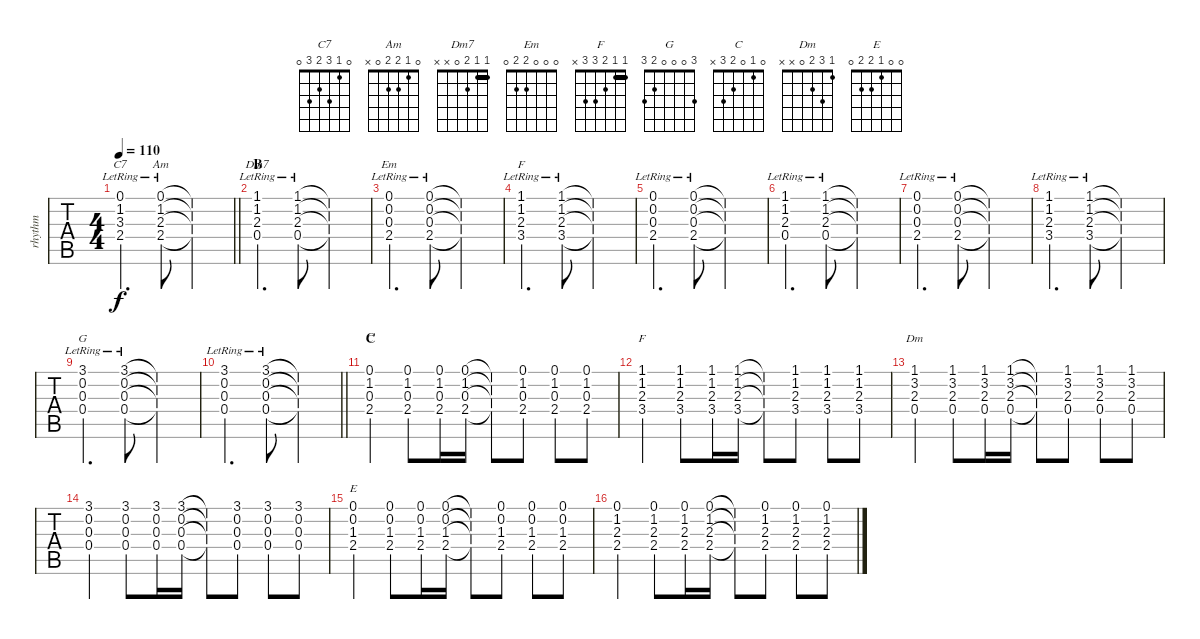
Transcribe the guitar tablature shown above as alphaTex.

\track ("rhythm" "rhythm") {instrument acousticguitarsteel}
\staff {tabs}
\tuning (E4 B3 G3 D3 A2 E2) {hide}
\chord ("C7" 0 1 3 2 3 0)
\chord ("Am" 0 1 2 2 0 x)
\chord ("Dm7" 1 1 2 0 x x) {barre 1}
\chord ("Em" 0 0 0 2 2 0)
\chord ("F" 1 1 2 3 3 1) {barre 1}
\chord ("G" 3 0 0 0 2 3)
\chord ("C" 0 1 0 2 3 x)
\chord ("F" 1 1 2 3 3 x) {barre 1}
\chord ("Dm" 1 3 2 0 x x)
\chord ("E" 0 0 1 2 2 0)
\ts (4 4)
\tempo 110
\clef g2
\barLineRight lightlight
\ks c
(0.1{lr} 1.2{lr} 3.3{lr} 2.4{lr}).4{d ch "C7" dy f} (0.1{lr} 1.2{lr} 2.3{lr} 2.4{lr}).8{ch "Am"} (0.1{t} 1.2{t} 2.3{t} 2.4{t}).2 |
\section ("" "B")
(1.1{lr} 1.2{lr} 2.3{lr} 0.4{lr}).4{d ch "Dm7"} (1.1{lr} 1.2{lr} 2.3{lr} 0.4{lr}).8 (1.1{t} 1.2{t} 2.3{t} 0.4{t}).2 |
(0.1{lr} 0.2{lr} 0.3{lr} 2.4{lr}).4{d ch "Em"} (0.1{lr} 0.2{lr} 0.3{lr} 2.4{lr}).8 (0.1{t} 0.2{t} 0.3{t} 2.4{t}).2 |
(1.1{lr} 1.2{lr} 2.3{lr} 3.4{lr}).4{d ch "F"} (1.1{lr} 1.2{lr} 2.3{lr} 3.4{lr}).8 (1.1{t} 1.2{t} 2.3{t} 3.4{t}).2 |
(0.1{lr} 0.2{lr} 0.3{lr} 2.4{lr}).4{d} (0.1{lr} 0.2{lr} 0.3{lr} 2.4{lr}).8 (0.1{t} 0.2{t} 0.3{t} 2.4{t}).2 |
(1.1{lr} 1.2{lr} 2.3{lr} 0.4{lr}).4{d} (1.1{lr} 1.2{lr} 2.3{lr} 0.4{lr}).8 (1.1{t} 1.2{t} 2.3{t} 0.4{t}).2 |
(0.1{lr} 0.2{lr} 0.3{lr} 2.4{lr}).4{d} (0.1{lr} 0.2{lr} 0.3{lr} 2.4{lr}).8 (0.1{t} 0.2{t} 0.3{t} 2.4{t}).2 |
(1.1{lr} 1.2{lr} 2.3{lr} 3.4{lr}).4{d} (1.1{lr} 1.2{lr} 2.3{lr} 3.4{lr}).8 (1.1{t} 1.2{t} 2.3{t} 3.4{t}).2 |
(3.1{lr} 0.2{lr} 0.3{lr} 0.4{lr}).4{d ch "G"} (3.1{lr} 0.2{lr} 0.3{lr} 0.4{lr}).8 (3.1{t} 0.2{t} 0.3{t} 0.4{t}).2 |
\barLineRight lightlight
(3.1{lr} 0.2{lr} 0.3{lr} 0.4{lr}).4{d} (3.1{lr} 0.2{lr} 0.3{lr} 0.4{lr}).8 (3.1{t} 0.2{t} 0.3{t} 0.4{t}).2 |
\section ("" "C")
(0.1 1.2 0.3 2.4).4{ch "C"} (0.1 1.2 0.3 2.4).8 (0.1 1.2 0.3 2.4).16 (0.1 1.2 0.3 2.4).16 (0.1{t} 1.2{t} 0.3{t} 2.4{t}).8 (0.1 1.2 0.3 2.4).8 (0.1 1.2 0.3 2.4).8 (0.1 1.2 0.3 2.4).8 |
(1.1 1.2 2.3 3.4).4{ch "F"} (1.1 1.2 2.3 3.4).8 (1.1 1.2 2.3 3.4).16 (1.1 1.2 2.3 3.4).16 (1.1{t} 1.2{t} 2.3{t} 3.4{t}).8 (1.1 1.2 2.3 3.4).8 (1.1 1.2 2.3 3.4).8 (1.1 1.2 2.3 3.4).8 |
(1.1 3.2 2.3 0.4).4{ch "Dm"} (1.1 3.2 2.3 0.4).8 (1.1 3.2 2.3 0.4).16 (1.1 3.2 2.3 0.4).16 (1.1{t} 3.2{t} 2.3{t} 0.4{t}).8 (1.1 3.2 2.3 0.4).8 (1.1 3.2 2.3 0.4).8 (1.1 3.2 2.3 0.4).8 |
(3.1 0.2 0.3 0.4).4 (3.1 0.2 0.3 0.4).8 (3.1 0.2 0.3 0.4).16 (3.1 0.2 0.3 0.4).16 (3.1{t} 0.2{t} 0.3{t} 0.4{t}).8 (3.1 0.2 0.3 0.4).8 (3.1 0.2 0.3 0.4).8 (3.1 0.2 0.3 0.4).8 |
(0.1 0.2 1.3 2.4).4{ch "E"} (0.1 0.2 1.3 2.4).8 (0.1 0.2 1.3 2.4).16 (0.1 0.2 1.3 2.4).16 (0.1{t} 0.2{t} 1.3{t} 2.4{t}).8 (0.1 0.2 1.3 2.4).8 (0.1 0.2 1.3 2.4).8 (0.1 0.2 1.3 2.4).8 |
(0.1 1.2 2.3 2.4).4 (0.1 1.2 2.3 2.4).8 (0.1 1.2 2.3 2.4).16 (0.1 1.2 2.3 2.4).16 (0.1{t} 1.2{t} 2.3{t} 2.4{t}).8 (0.1 1.2 2.3 2.4).8 (0.1 1.2 2.3 2.4).8 (0.1 1.2 2.3 2.4).8
